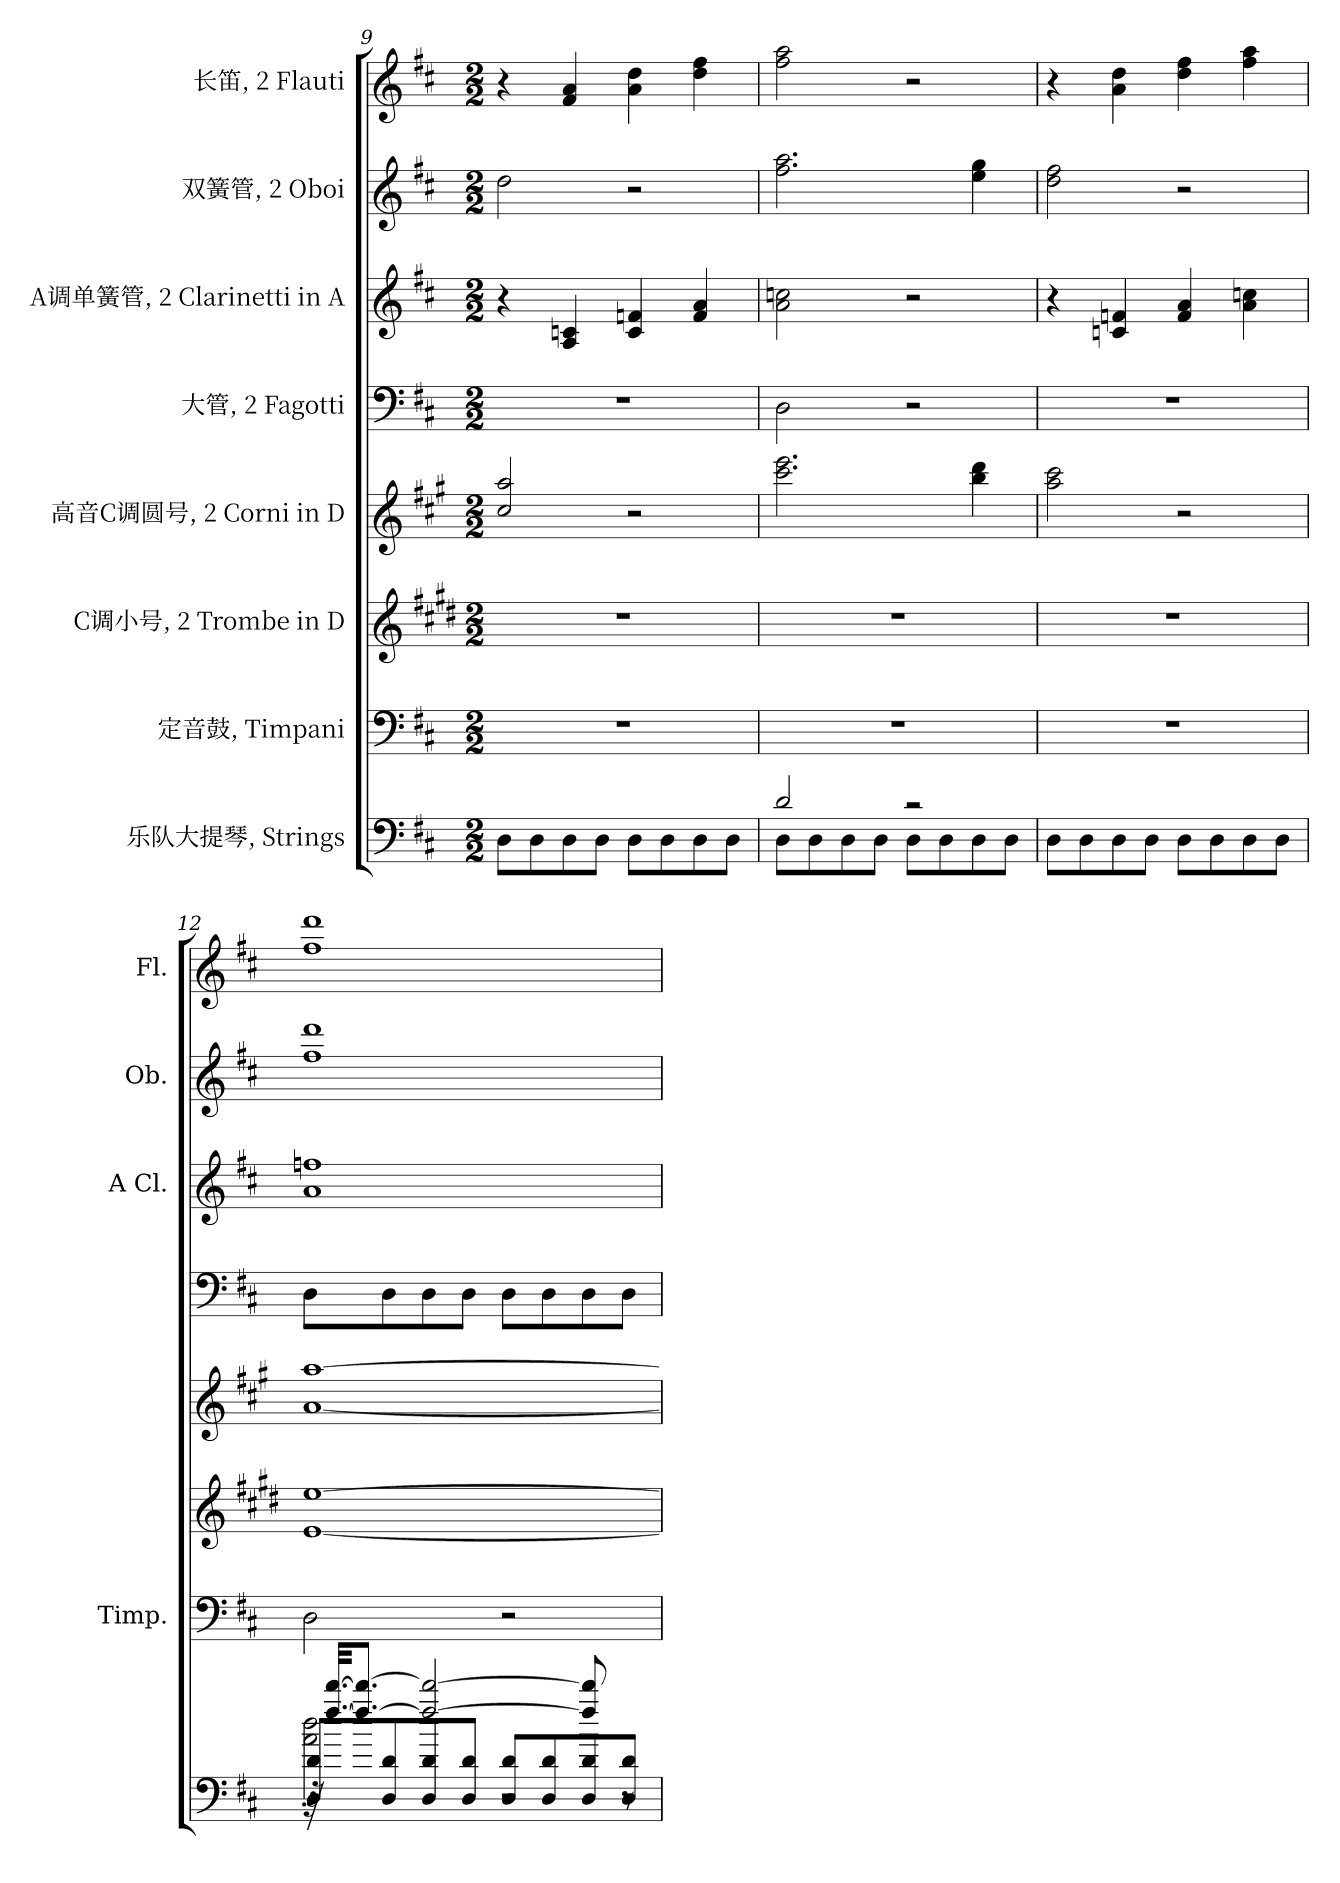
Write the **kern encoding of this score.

**kern	**kern	**kern	**kern	**kern	**kern	**kern	**kern
*part8	*part7	*part6	*part5	*part4	*part3	*part2	*part1
*staff8	*staff7	*staff6	*staff5	*staff4	*staff3	*staff2	*staff1
*I"乐队大提琴, Strings	*I"定音鼓, Timpani	*I"C调小号, 2 Trombe in D	*I"高音C调圆号, 2 Corni in D	*I"大管, 2 Fagotti	*I"A调单簧管, 2 Clarinetti in A	*I"双簧管, 2 Oboi	*I"长笛, 2 Flauti
*	*I'Timp.	*	*	*	*I'A Cl.	*I'Ob.	*I'Fl.
*clefF4	*clefF4	*clefG2	*clefG2	*clefF4	*clefG2	*clefG2	*clefG2
*	*	*ITrd1c2	*ITrd4c7	*	*ITrd2c3	*	*
*k[f#c#]	*k[f#c#]	*k[f#c#]	*k[f#c#]	*k[f#c#]	*k[f#c#g#d#a#]	*k[f#c#]	*k[f#c#]
*M2/2	*M2/2	*M2/2	*M2/2	*M2/2	*M2/2	*M2/2	*M2/2
=9	=9	=9	=9	=9	=9	=9	=9
8D\L	1r	1r	2f#/ 2dd/	1r	4r	2dd\	4r
8D\	.	.	.	.	.	.	.
8D\	.	.	.	.	4F#/ 4An/	.	4f#/ 4a/
8D\J	.	.	.	.	.	.	.
8D\L	.	.	2r	.	4A/ 4dn/	2r	4a\ 4dd\
8D\	.	.	.	.	.	.	.
8D\	.	.	.	.	4d/ 4f#/	.	4dd\ 4ff#\
8D\J	.	.	.	.	.	.	.
=10	=10	=10	=10	=10	=10	=10	=10
*^	*	*	*	*	*	*	*
2d/	8D\L	1r	1r	2.ff#\ 2.aa\	2D\	2f#\ 2an\	2.ff#\ 2.aa\	2ff#\ 2aa\
.	8D\	.	.	.	.	.	.	.
.	8D\	.	.	.	.	.	.	.
.	8D\J	.	.	.	.	.	.	.
2r	8D\L	.	.	.	2r	2r	.	2r
.	8D\	.	.	.	.	.	.	.
.	8D\	.	.	4ee\ 4gg\	.	.	4ee\ 4gg\	.
.	8D\J	.	.	.	.	.	.	.
*v	*v	*	*	*	*	*	*	*
!!LO:PB:g=z
=11	=11	=11	=11	=11	=11	=11	=11
8D\L	1r	1r	2dd\ 2ff#\	1r	4r	2dd\ 2ff#\	4r
8D\	.	.	.	.	.	.	.
8D\	.	.	.	.	4An/ 4dn/	.	4a\ 4dd\
8D\J	.	.	.	.	.	.	.
8D\L	.	.	2r	.	4d/ 4f#/	2r	4dd\ 4ff#\
8D\	.	.	.	.	.	.	.
8D\	.	.	.	.	4f#\ 4an\	.	4ff#\ 4aa\
8D\J	.	.	.	.	.	.	.
=12	=12	=12	=12	=12	=12	=12	=12
*^	*	*	*	*	*	*	*
*	*^	*	*	*	*	*	*	*
64r	2a\' 2dd\'	8D/ 8d/L	2D\	[1d [1dd	[1d [1dd	8D\L	1f# 1ddn	1ff# 1ddd	1ff# 1ddd
[32.ff#/ [32.ddd/KKL	.	.	.	.	.	.	.	.	.
8.ff#/_ 8.ddd/_J	.	.	.	.	.	.	.	.	.
.	.	8D/ 8d/	.	.	.	8D\	.	.	.
2ff#/_ 2ddd/_	.	8D/ 8d/	.	.	.	8D\	.	.	.
.	.	8D/ 8d/J	.	.	.	8D\J	.	.	.
.	2r	8D/ 8d/L	2r	.	.	8D\L	.	.	.
.	.	8D/ 8d/	.	.	.	8D\	.	.	.
8ff#/] 8ddd/]	.	8D/ 8d/	.	.	.	8D\	.	.	.
8r	.	8D/ 8d/J	.	.	.	8D\J	.	.	.
*v	*v	*v	*	*	*	*	*	*	*
=	=	=	=	=	=	=	=
*-	*-	*-	*-	*-	*-	*-	*-
